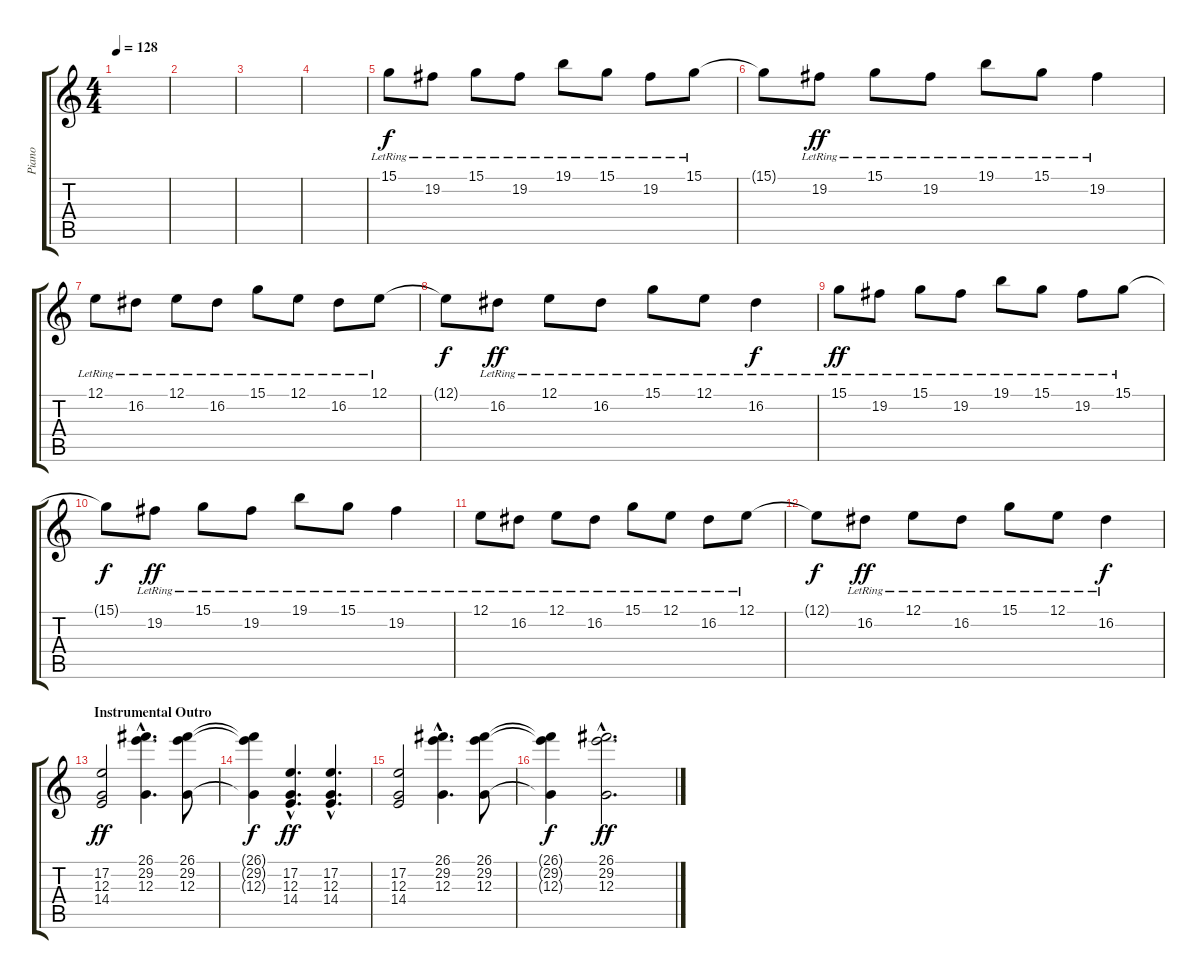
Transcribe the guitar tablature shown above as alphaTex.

\track ("Piano" "Piano") {instrument acousticgrandpiano}
\staff {score tabs}
\tuning (E4 B3 G3 D3 A2 E2) {hide}
\ts (4 4)
\tempo 128
\clef g2
\ks c
|
|
|
|
15.1{lr}.8 19.2{lr}.8 15.1{lr}.8 19.2{lr}.8 19.1{lr}.8 15.1{lr}.8 19.2{lr}.8 15.1{lr}.8 |
15.1{t}.8{dy f} 19.2{lr}.8{dy ff} 15.1{lr}.8 19.2{lr}.8 19.1{lr}.8 15.1{lr}.8 19.2{lr}.4 |
12.1{lr}.8 16.2{lr}.8 12.1{lr}.8 16.2{lr}.8 15.1{lr}.8 12.1{lr}.8 16.2{lr}.8 12.1{lr}.8 |
12.1{t}.8{dy f} 16.2{lr}.8{dy ff} 12.1{lr}.8 16.2{lr}.8 15.1{lr}.8 12.1{lr}.8 16.2{lr}.4{dy f} |
15.1{lr}.8{dy ff} 19.2{lr}.8 15.1{lr}.8 19.2{lr}.8 19.1{lr}.8 15.1{lr}.8 19.2{lr}.8 15.1{lr}.8 |
15.1{t}.8{dy f} 19.2{lr}.8{dy ff} 15.1{lr}.8 19.2{lr}.8 19.1{lr}.8 15.1{lr}.8 19.2{lr}.4 |
12.1{lr}.8 16.2{lr}.8 12.1{lr}.8 16.2{lr}.8 15.1{lr}.8 12.1{lr}.8 16.2{lr}.8 12.1{lr}.8 |
12.1{t}.8{dy f} 16.2{lr}.8{dy ff} 12.1{lr}.8 16.2{lr}.8 15.1{lr}.8 12.1{lr}.8 16.2{lr}.4{dy f} |
\section ("" "Instrumental Outro")
(17.2 12.3 14.4).2{dy ff} (26.1{hac} 29.2{hac} 12.3{hac}).4{d} (26.1 29.2 12.3).8 |
(26.1{t} 29.2{t} 12.3{t}).4{dy f} (17.2{hac} 12.3{hac} 14.4{hac}).4{d dy ff} (17.2{hac} 12.3{hac} 14.4{hac}).4{d} |
(17.2 12.3 14.4).2 (26.1{hac} 29.2{hac} 12.3{hac}).4{d} (26.1 29.2 12.3).8 |
(26.1{t} 29.2{t} 12.3{t}).4{dy f} (26.1{hac} 29.2{hac} 12.3{hac}).2{d dy ff}
